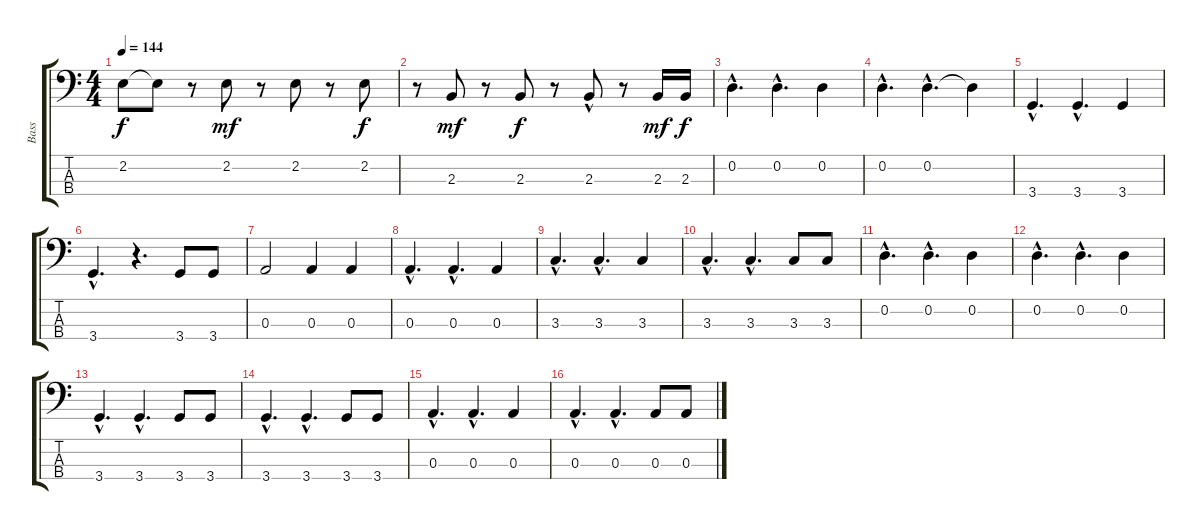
\track ("Bass" "Bass") {instrument electricbassfinger}
\staff {score tabs}
\tuning (G2 D2 A1 E1) {hide}
\ts (4 4)
\tempo 144
\clef f4
\ks c
2.2{t}.8{dy f} 2.2{t}.8 r.8 2.2.8{dy mf} r.8 2.2.8 r.8 2.2.8{dy f} |
r.8 2.3.8{dy mf} r.8 2.3.8{dy f} r.8 2.3{hac}.8 r.8 2.3.16{dy mf} 2.3.16{dy f} |
0.2{hac}.4{d} 0.2{hac}.4{d} 0.2.4 |
0.2{hac}.4{d} 0.2{hac}.4{d} 0.2{t}.4 |
3.4{hac}.4{d} 3.4{hac}.4{d} 3.4.4 |
3.4{hac}.4{d} r.4{d} 3.4.8 3.4.8 |
0.3.2 0.3.4 0.3.4 |
0.3{hac}.4{d} 0.3{hac}.4{d} 0.3.4 |
3.3{hac}.4{d} 3.3{hac}.4{d} 3.3.4 |
3.3{hac}.4{d} 3.3{hac}.4{d} 3.3.8 3.3.8 |
0.2{hac}.4{d} 0.2{hac}.4{d} 0.2.4 |
0.2{hac}.4{d} 0.2{hac}.4{d} 0.2.4 |
3.4{hac}.4{d} 3.4{hac}.4{d} 3.4.8 3.4.8 |
3.4{hac}.4{d} 3.4{hac}.4{d} 3.4.8 3.4.8 |
0.3{hac}.4{d} 0.3{hac}.4{d} 0.3.4 |
0.3{hac}.4{d} 0.3{hac}.4{d} 0.3.8 0.3.8
